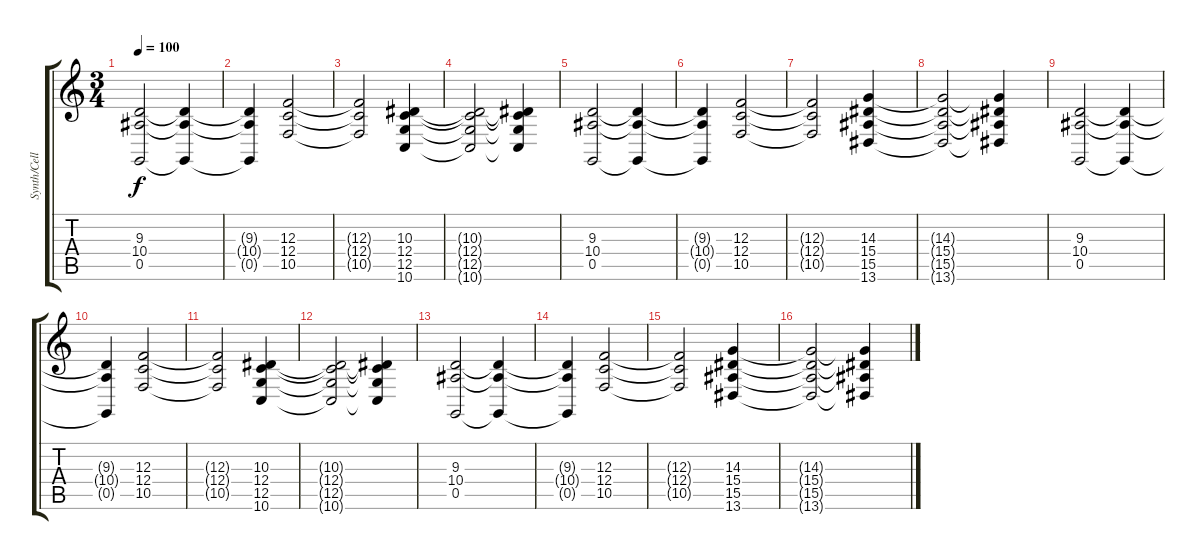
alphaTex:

\track ("Synth/Cello 1" "Synth/Cell") {instrument stringensemble2}
\staff {score tabs}
\tuning (D4 A3 F3 C3 G2 D2) {hide}
\ts (3 4)
\tempo 100
\clef g2
\ks c
(9.3 10.4 0.5).2{dy f instrument stringensemble2} (9.3{t} 10.4{t} 0.5{t}).4 |
(9.3{t} 10.4{t} 0.5{t}).4 (12.3 12.4 10.5).2 |
(12.3{t} 12.4{t} 10.5{t}).2 (10.3 12.4 12.5 10.6).4 |
(10.3{t} 12.4{t} 12.5{t} 10.6{t}).2 (10.3{t} 12.4{t} 12.5{t} 10.6{t}).4 |
(9.3 10.4 0.5).2 (9.3{t} 10.4{t} 0.5{t}).4 |
(9.3{t} 10.4{t} 0.5{t}).4 (12.3 12.4 10.5).2 |
(12.3{t} 12.4{t} 10.5{t}).2 (14.3 15.4 15.5 13.6).4 |
(14.3{t} 15.4{t} 15.5{t} 13.6{t}).2 (14.3{t} 15.4{t} 15.5{t} 13.6{t}).4 |
(9.3 10.4 0.5).2 (9.3{t} 10.4{t} 0.5{t}).4 |
(9.3{t} 10.4{t} 0.5{t}).4 (12.3 12.4 10.5).2 |
(12.3{t} 12.4{t} 10.5{t}).2 (10.3 12.4 12.5 10.6).4 |
(10.3{t} 12.4{t} 12.5{t} 10.6{t}).2 (10.3{t} 12.4{t} 12.5{t} 10.6{t}).4 |
(9.3 10.4 0.5).2 (9.3{t} 10.4{t} 0.5{t}).4 |
(9.3{t} 10.4{t} 0.5{t}).4 (12.3 12.4 10.5).2 |
(12.3{t} 12.4{t} 10.5{t}).2 (14.3 15.4 15.5 13.6).4 |
(14.3{t} 15.4{t} 15.5{t} 13.6{t}).2 (14.3{t} 15.4{t} 15.5{t} 13.6{t}).4
